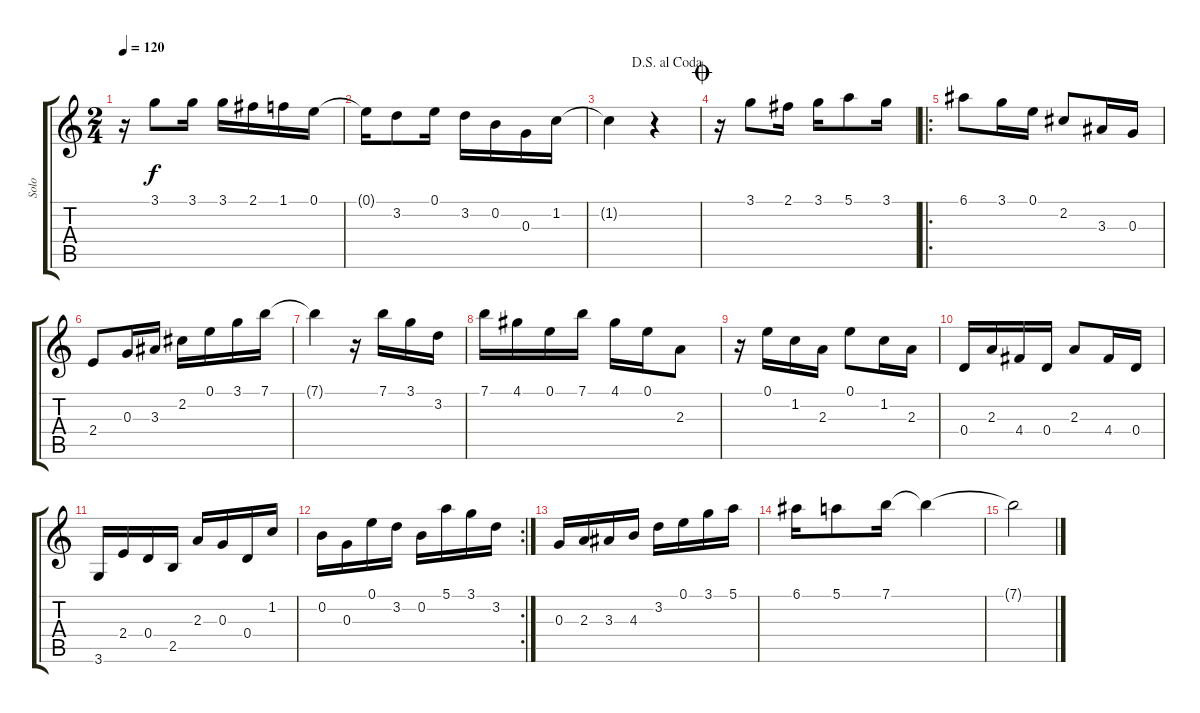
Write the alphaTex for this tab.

\track ("Solo" "Solo") {instrument acousticguitarsteel}
\staff {score tabs}
\tuning (E4 B3 G3 D3 A2 E2) {hide}
\ts (2 4)
\tempo 120
\clef g2
\ks c
r.16{dy f} 3.1.8 3.1.16 3.1.16 2.1.16 1.1.16 0.1.16 |
0.1{t}.16 3.2.8 0.1.16 3.2.16 0.2.16 0.3.16 1.2.16 |
\jump dalsegnoalcoda
1.2{t}.4 r.4 |
\jump coda
r.16 3.1.8 2.1.16 3.1.16 5.1.8 3.1.16 |
\ro
6.1.8 3.1.16 0.1.16 2.2.8 3.3.16 0.3.16 |
2.4.8 0.3.16 3.3.16 2.2.16 0.1.16 3.1.16 7.1.16 |
7.1{t}.4 r.16 7.1.16 3.1.16 3.2.16 |
7.1.16 4.1.16 0.1.16 7.1.16 4.1.16 0.1.16 2.3.8 |
r.16 0.1.16 1.2.16 2.3.16 0.1.8 1.2.16 2.3.16 |
0.4.16 2.3.16 4.4.16 0.4.16 2.3.8 4.4.16 0.4.16 |
3.6.16 2.4.16 0.4.16 2.5.16 2.3.16 0.3.16 0.4.16 1.2.16 |
\rc 2
0.2.16 0.3.16 0.1.16 3.2.16 0.2.16 5.1.16 3.1.16 3.2.16 |
0.3.16 2.3.16 3.3.16 4.3.16 3.2.16 0.1.16 3.1.16 5.1.16 |
6.1.16 5.1.8 7.1.16 7.1{t}.4 |
7.1{t}.2
